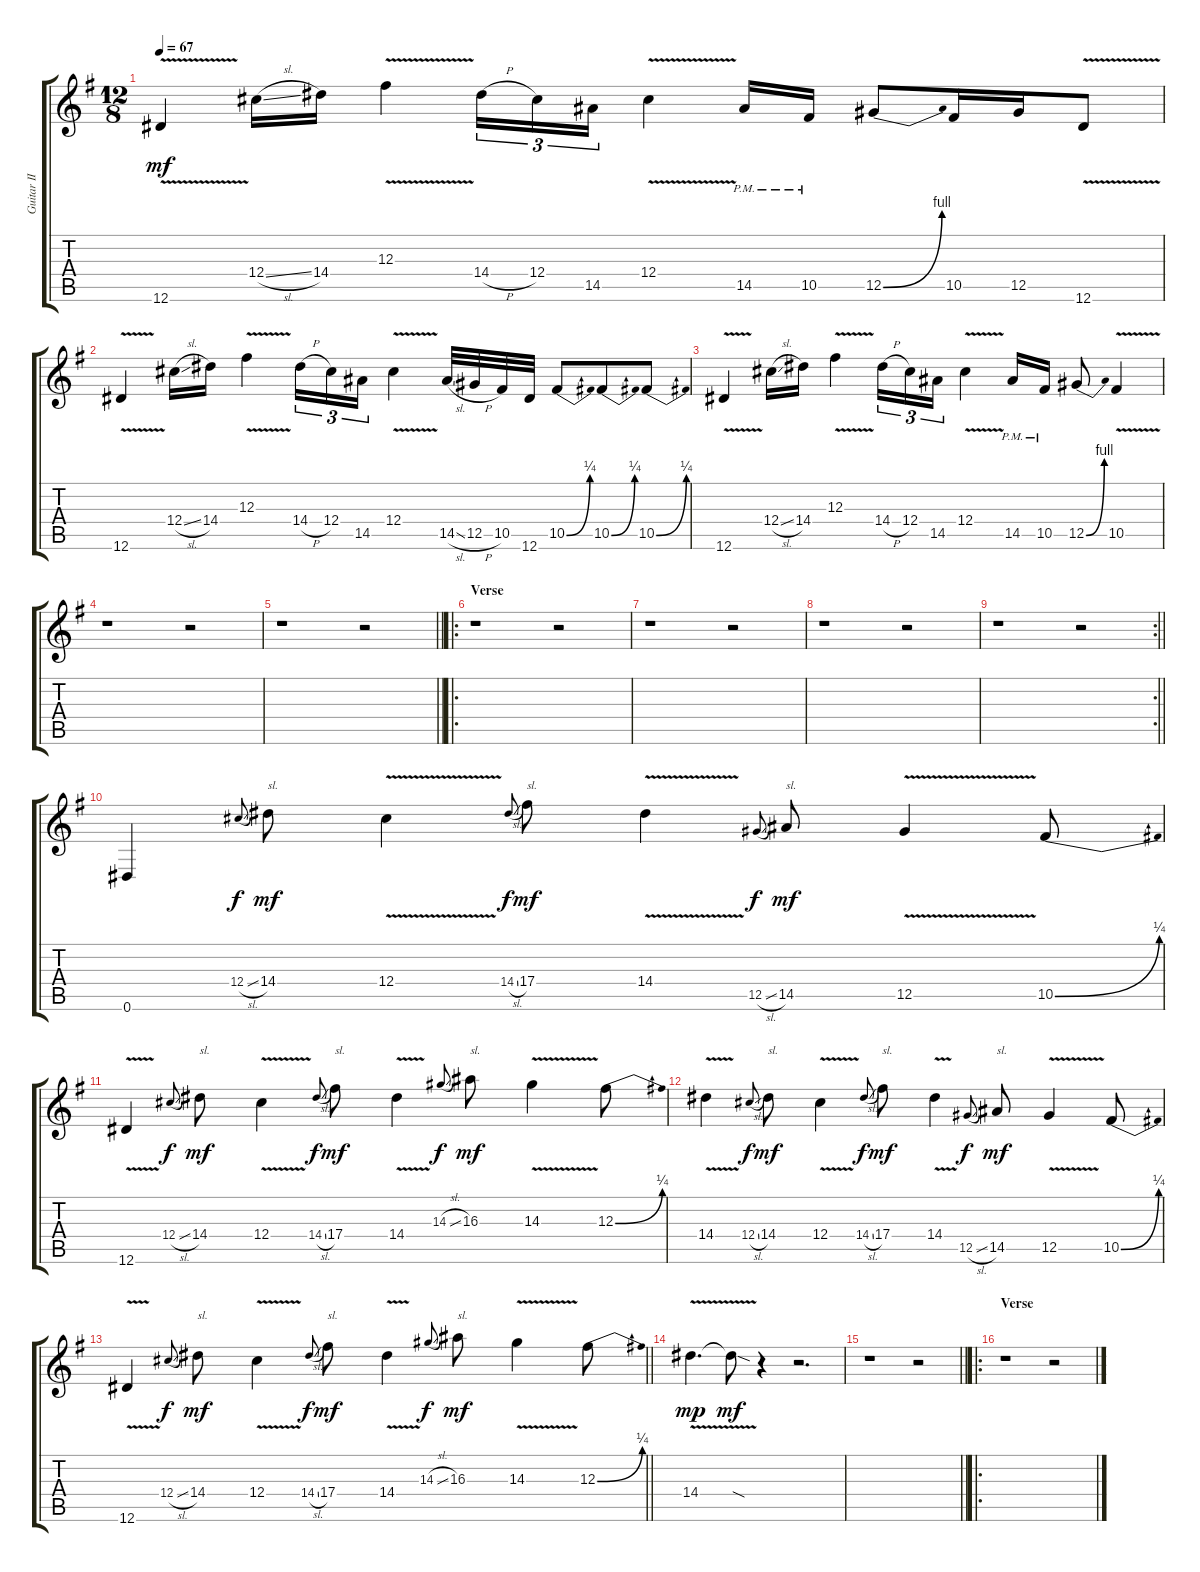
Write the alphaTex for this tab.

\track ("Guitar II" "Guitar II") {instrument distortionguitar}
\staff {score tabs}
\tuning (Eb4 Bb3 Gb3 Db3 Ab2 Eb2) {hide}
\ts (12 8)
\tempo 67
\clef g2
\ks eminor
12.6{v}.4{dy mf} 12.4{sl}.16 14.4.16 12.3{v}.4 14.4{h}.16{tu (3 2)} 12.4.16{tu (3 2)} 14.5.16{tu (3 2)} 12.4{v}.4 14.5{pm}.16 10.5{pm}.16 12.5{be (bend 0 0 60 4)}.8 10.5.16 12.5.16 12.6{v}.8 |
12.6{v}.4 12.4{sl}.16 14.4.16 12.3{v}.4 14.4{h}.16{tu (3 2)} 12.4.16{tu (3 2)} 14.5.16{tu (3 2)} 12.4{v}.4 14.5{sl}.32 12.5{h}.32 10.5.32 12.6.32 10.5{be (bend 0 0 60 1)}.8 10.5{be (bend 0 0 60 1)}.8 10.5{be (bend 0 0 60 1)}.8 |
12.6{v}.4 12.4{sl}.16 14.4.16 12.3{v}.4 14.4{h}.16{tu (3 2)} 12.4.16{tu (3 2)} 14.5.16{tu (3 2)} 12.4{v}.4 14.5{pm}.16 10.5{pm}.16 12.5{be (bend 0 0 60 4)}.8 10.5{v}.4 |
r.1 r.2 |
\barLineRight lightlight
r.1 r.2 |
\ro
\section ("" "Verse")
r.1 r.2 |
r.1 r.2 |
r.1 r.2 |
\rc 2
\barLineRight lightlight
r.1 r.2 |
\section ("" "")
0.6.4 12.4{sl}.8{gr onbeat dy f} 14.4.8{txt "sl." dy mf} 12.4{v}.4 14.4{sl}.8{gr onbeat dy f} 17.4.8{txt "sl." dy mf} 14.4{v}.4 12.5{sl}.8{gr onbeat dy f} 14.5.8{txt "sl." dy mf} 12.5{v}.4 10.5{be (bend 0 0 60 1)}.8 |
12.6{v}.4 12.4{sl}.8{gr onbeat dy f} 14.4.8{txt "sl." dy mf} 12.4{v}.4 14.4{sl}.8{gr onbeat dy f} 17.4.8{txt "sl." dy mf} 14.4{v}.4 14.3{sl}.8{gr onbeat dy f} 16.3.8{txt "sl." dy mf} 14.3{v}.4 12.3{be (bend 0 0 60 1)}.8 |
14.4{v}.4 12.4{sl}.8{gr onbeat dy f} 14.4.8{txt "sl." dy mf} 12.4{v}.4 14.4{sl}.8{gr onbeat dy f} 17.4.8{txt "sl." dy mf} 14.4{v}.4 12.5{sl}.8{gr onbeat dy f} 14.5.8{txt "sl." dy mf} 12.5{v}.4 10.5{be (bend 0 0 60 1)}.8 |
\barLineRight lightlight
12.6{v}.4 12.4{sl}.8{gr onbeat dy f} 14.4.8{txt "sl." dy mf} 12.4{v}.4 14.4{sl}.8{gr onbeat dy f} 17.4.8{txt "sl." dy mf} 14.4{v}.4 14.3{sl}.8{gr onbeat dy f} 16.3.8{txt "sl." dy mf} 14.3{v}.4 12.3{be (bend 0 0 60 1)}.8 |
\section ("" "")
14.4{v}.4{d dy mp} 14.4{sod t}.8{dy mf} r.4 r.2{d} |
\barLineRight lightlight
r.1 r.2 |
\ro
\section ("" "Verse")
r.1 r.2
